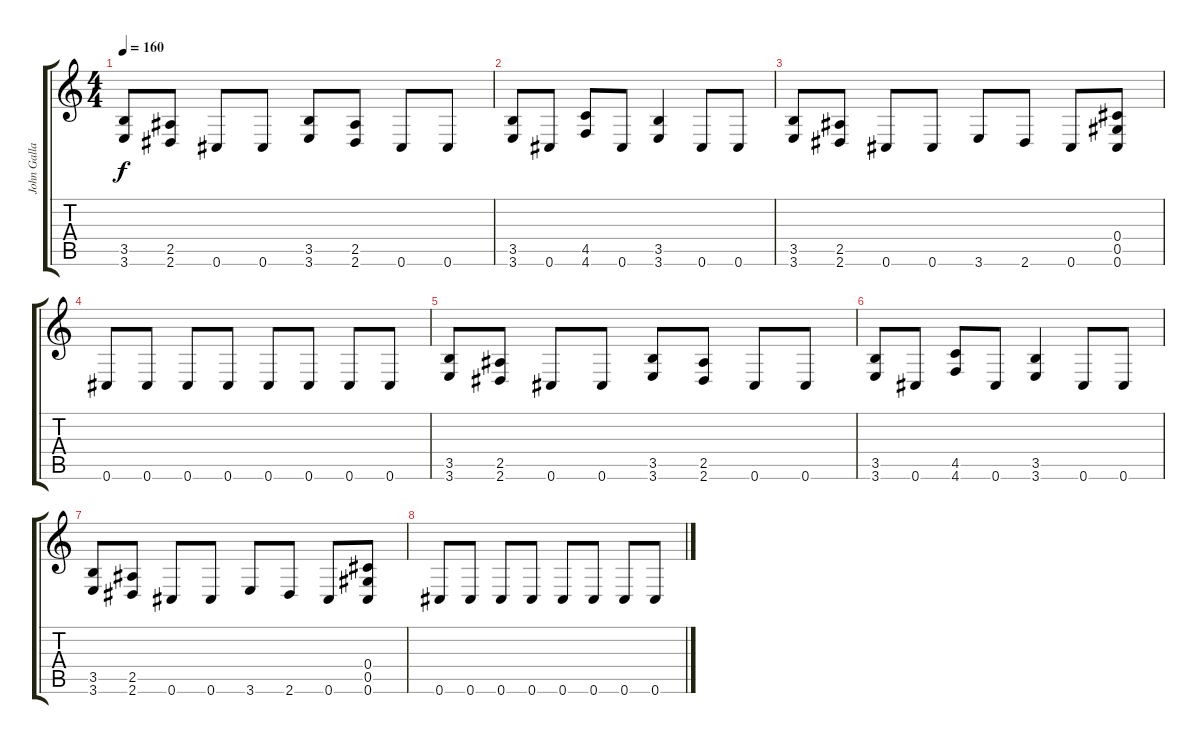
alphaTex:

\track ("John Gallagher" "John Galla") {instrument distortionguitar}
\staff {score tabs}
\tuning (Eb4 Bb3 Gb3 Db3 Ab2 Db2) {hide}
\ts (4 4)
\tempo 160
\clef g2
\ks c
(3.5 3.6).8{dy f} (2.5 2.6).8 0.6.8 0.6.8 (3.5 3.6).8 (2.5 2.6).8 0.6.8 0.6.8 |
(3.5 3.6).8 0.6.8 (4.5 4.6).8 0.6.8 (3.5 3.6).4 0.6.8 0.6.8 |
(3.5 3.6).8 (2.5 2.6).8 0.6.8 0.6.8 3.6.8 2.6.8 0.6.8 (0.4 0.5 0.6).8 |
0.6.8 0.6.8 0.6.8 0.6.8 0.6.8 0.6.8 0.6.8 0.6.8 |
(3.5 3.6).8 (2.5 2.6).8 0.6.8 0.6.8 (3.5 3.6).8 (2.5 2.6).8 0.6.8 0.6.8 |
(3.5 3.6).8 0.6.8 (4.5 4.6).8 0.6.8 (3.5 3.6).4 0.6.8 0.6.8 |
(3.5 3.6).8 (2.5 2.6).8 0.6.8 0.6.8 3.6.8 2.6.8 0.6.8 (0.4 0.5 0.6).8 |
0.6.8 0.6.8 0.6.8 0.6.8 0.6.8 0.6.8 0.6.8 0.6.8
